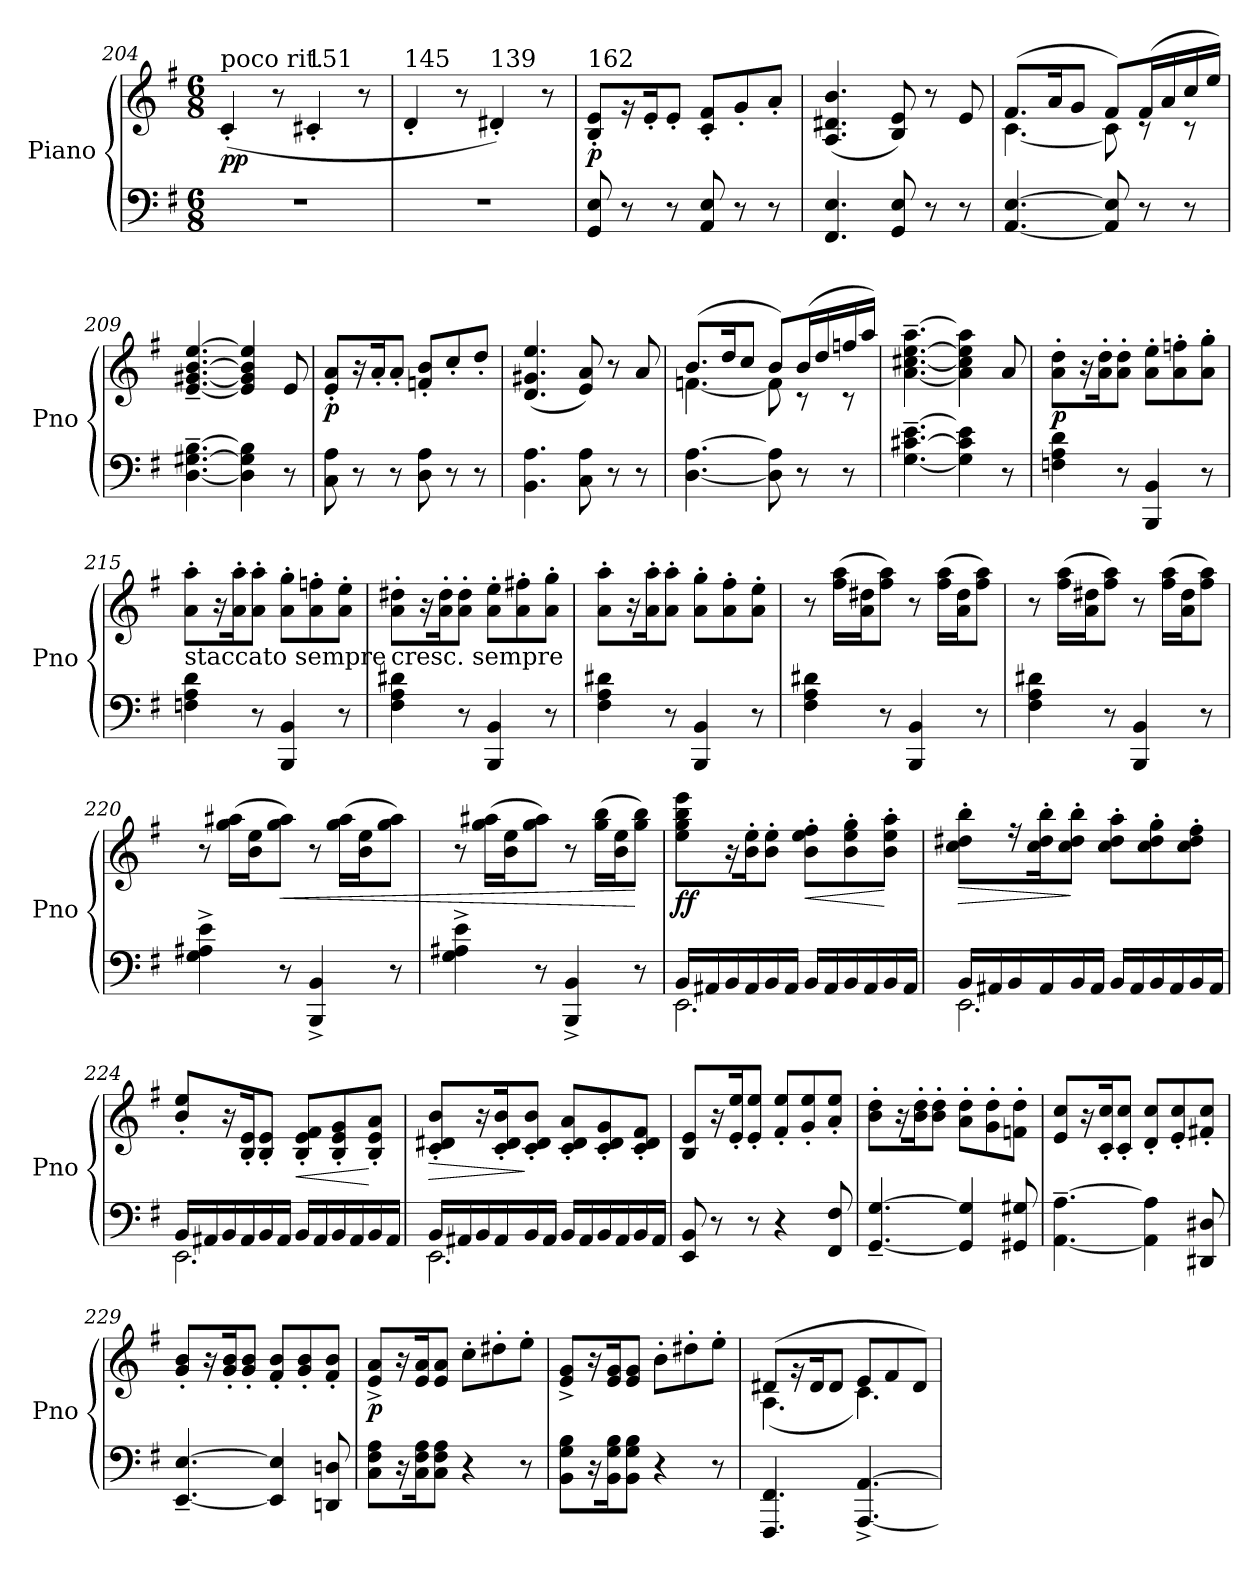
**kern	**kern	**dynam
*part1	*part1	*part1
*staff2	*staff1	*staff1/2
*I"Piano	*	*
*I'Pno	*	*
*clefF4	*clefG2	*
*k[f#]	*k[f#]	*
*G:	*G:	*
*M6/8	*M6/8	*
=204	=204	=204
!	!LO:TX:a:t=poco rit.	!
!	!	!LO:DY:b
2.r	(4c'/	pp
.	8r	.
!	!LO:TX:a:t=151	!
.	4c#X'/	.
.	8r	.
=205	=205	=205
!	!LO:TX:a:t=145	!
2.r	4d'/	.
.	8r	.
!	!LO:TX:a:t=139	!
.	4d#X'/)	.
.	8r	.
=206	=206	=206
!	!LO:TX:a:t=162	!
!	!	!LO:DY:a=2
8GG/ 8E/	8B/' 8e/'L	p
8r	16rg	.
.	16e'/K	.
8r	8e'/J	.
8AA/ 8E/	8c/' 8f#/'L	.
8r	8g'/	.
8r	8a'/J	.
!!LO:LB:g=z
=207	=207	=207
4.FF#/ 4.E/	(4.A/ 4.d#X/ 4.b/	.
8GG/ 8E/	8B/ 8e/)	.
8r	8r	.
8r	8e/	.
=208	=208	=208
*	*^	*
[4.AA/ [4.E/	(8.f#/L	[4.c\	.
.	16a/K	.	.
.	8g/J	.	.
8AA/] 8E/]	8f#/L)	8c\]	.
8r	(16f#/L	8rc	.
.	16a/	.	.
8r	16cc/	8rc	.
.	16ee/JJ)	.	.
*	*v	*v	*
=209	=209	=209
[4.D\~ [4.G#X\~ [4.B\~	[4.e/~ [4.g#X/~ [4.b/~ [4.ee/~	.
4D\] 4G#\] 4B\]	4e/] 4g#/] 4b/] 4ee/]	.
8r	8e/	.
=210	=210	=210
!	!	!LO:DY:b
8C\ 8A\	8e/' 8a/'L	p
8r	16r	.
.	16a'/K	.
8r	8a'/J	.
8D\ 8A\	8fn/' 8b/'L	.
8r	8cc'/	.
8r	8dd'/J	.
=211	=211	=211
4.BB\ 4.A\	(4.d/ 4.g#X/ 4.ee/	.
8C\ 8A\	8e/ 8a/)	.
8r	8r	.
8r	8a/	.
=212	=212	=212
*	*^	*
[4.D\ [4.A\	(8.b/L	[4.fn\	.
.	16dd/K	.	.
.	8cc/J	.	.
8D\] 8A\]	8b/L)	8f\]	.
8r	(16b/L	8rc	.
.	16dd/	.	.
8r	16ffn/	8rc	.
.	16aa/JJ)	.	.
*	*v	*v	*
!!LO:PB:g=z
=213	=213	=213
[4.G\~ [4.c#X\~ [4.e\~	[4.a\~ [4.cc#X\~ [4.ee\~ [4.aa\~	.
4G\] 4c#\] 4e\]	4a\] 4cc#\] 4ee\] 4aa\]	.
8r	8a/	.
=214	=214	=214
!	!	!LO:DY:b
4Fn\ 4A\ 4d\	8a\' 8dd\'L	p
.	16r	.
.	16a\' 16dd\'K	.
8r	8a\' 8dd\'J	.
4BBB/ 4BB/	8a\' 8ee\'L	.
.	8a\' 8ffn\'	.
8r	8a\' 8gg\'J	.
=215	=215	=215
!	!LO:TX:b:t=staccato sempre	!
4Fn\ 4A\ 4d\	8a\' 8aa\'L	.
.	16r	.
.	16a\' 16aa\'K	.
8r	8a\' 8aa\'J	.
4BBB/ 4BB/	8a\' 8gg\'L	.
.	8a\' 8ffn\'	.
8r	8a\' 8ee\'J	.
=216	=216	=216
!	!LO:TX:b:t=cresc. sempre	!
4F#\ 4A\ 4d#X\	8a\' 8dd#X\'L	.
.	16r	.
.	16a\' 16dd#\'K	.
8r	8a\' 8dd#\'J	.
4BBB/ 4BB/	8a\' 8ee\'L	.
.	8a\' 8ff#X\'	.
8r	8a\' 8gg\'J	.
=217	=217	=217
4F#\ 4A\ 4d#X\	8a\' 8aa\'L	.
.	16r	.
.	16a\' 16aa\'K	.
8r	8a\' 8aa\'J	.
4BBB/ 4BB/	8a\' 8gg\'L	.
.	8a\' 8ff#\'	.
8r	8a\' 8ee\'J	.
!!LO:PB:g=z
=218	=218	=218
4F#\ 4A\ 4d#X\	8r	.
.	(16ff#\ 16aa\LL	.
.	16a\ 16dd#X\J	.
8r	8ff#\ 8aa\J)	.
4BBB/ 4BB/	8r	.
.	(16ff#\ 16aa\LL	.
.	16a\ 16dd#\J	.
8r	8ff#\ 8aa\J)	.
!!LO:PB:g=z
=219	=219	=219
4F#\ 4A\ 4d#X\	8r	.
.	(16ff#\ 16aa\LL	.
.	16a\ 16dd#X\J	.
8r	8ff#\ 8aa\J)	.
4BBB/ 4BB/	8r	.
.	(16ff#\ 16aa\LL	.
.	16a\ 16dd#\J	.
8r	8ff#\ 8aa\J)	.
=220	=220	=220
4G\^ 4A#X\^ 4e\^	8r	.
.	(16gg\ 16aa#X\LL	.
.	16b\ 16ee\J	.
!	!	!LO:HP:b
8r	8gg\ 8aa#\J)	<
4BBB/^ 4BB/^	8r	.
.	(16gg\ 16aa#\LL	.
.	16b\ 16ee\J	.
8r	8gg\ 8aa#\J)	.
=221	=221	=221
4G\^ 4A#X\^ 4e\^	8r	.
.	(16gg\ 16aa#X\LL	.
.	16b\ 16ee\J	.
8r	8gg\ 8aa#\J)	.
4BBB/^ 4BB/^	8r	.
.	(16gg\ 16bb\LL	.
.	16b\ 16ee\J	.
8r	8gg\ 8bb\J)	[
=222	=222	=222
*^	*	*
!	!	!	!LO:DY:b
16BB/LL	2.EE\	8ee\ 8gg\ 8bb\ 8eee\L	ff
16AA#X/	.	.	.
16BB/	.	16r	.
16AA#/	.	16b\' 16ee\'K	.
16BB/	.	8b\' 8ee\'J	.
16AA#/JJ	.	.	.
!	!	!	!LO:HP:b
16BB/LL	.	8b\' 8ee\' 8ff#\'L	<
16AA#/	.	.	.
16BB/	.	8b\' 8ee\' 8gg\'	.
16AA#/	.	.	.
16BB/	.	8b\' 8ee\' 8aa\'J	[
16AA#/JJ	.	.	.
!!LO:LB:g=z
=223	=223	=223	=223
!	!	!	!LO:HP:b
16BB/LL	2.EE\	8cc\' 8dd#X\' 8bb\'L	>
16AA#X/	.	.	.
16BB/	.	16r	.
16AA#/	.	16cc\' 16dd#\' 16bb\'K	.
16BB/	.	8cc\' 8dd#\' 8bb\'J	]
16AA#/JJ	.	.	.
16BB/LL	.	8cc\' 8dd#\' 8aa\'L	.
16AA#/	.	.	.
16BB/	.	8cc\' 8dd#\' 8gg\'	.
16AA#/	.	.	.
16BB/	.	8cc\' 8dd#\' 8ff#\'J	.
16AA#/JJ	.	.	.
=224	=224	=224	=224
16BB/LL	2.EE\	8b/' 8ee/'L	.
16AA#X/	.	.	.
16BB/	.	16r	.
16AA#/	.	16B/' 16e/'K	.
16BB/	.	8B/' 8e/'J	.
16AA#/JJ	.	.	.
!	!	!	!LO:HP:b
16BB/LL	.	8B/' 8e/' 8f#/'L	<
16AA#/	.	.	.
16BB/	.	8B/' 8e/' 8g/'	.
16AA#/	.	.	.
16BB/	.	8B/' 8e/' 8a/'J	[
16AA#/JJ	.	.	.
=225	=225	=225	=225
!	!	!	!LO:HP:b
16BB/LL	2.EE\	8c/' 8d#X/' 8b/'L	>
16AA#X/	.	.	.
16BB/	.	16r	.
16AA#/	.	16c/' 16d#/' 16b/'K	.
16BB/	.	8c/' 8d#/' 8b/'J	]
16AA#/JJ	.	.	.
16BB/LL	.	8c/' 8d#/' 8a/'L	.
16AA#/	.	.	.
16BB/	.	8c/' 8d#/' 8g/'	.
16AA#/	.	.	.
16BB/	.	8c/' 8d#/' 8f#/'J	.
16AA#/JJ	.	.	.
*v	*v	*	*
!!LO:PB:g=z
=226	=226	=226
8EE/ 8BB/	8B/ 8e/L	.
8r	16r	.
.	16e/' 16ee/'K	.
8r	8e/' 8ee/'J	.
4r	8f#/' 8ee/'L	.
.	8g/' 8ee/'	.
8FF#/ 8F#/	8a/' 8ee/'J	.
!!LO:PB:g=z
=227	=227	=227
[4.GG/~ [4.G/~	8b\' 8dd\'L	.
.	16r	.
.	16b\' 16dd\'K	.
.	8b\' 8dd\'J	.
4GG/] 4G/]	8a\' 8dd\'L	.
.	8g\' 8dd\'	.
8GG#X/ 8G#X/	8fn\' 8dd\'J	.
=228	=228	=228
[4.AA\~ [4.A\~	8e/ 8cc/L	.
.	16r	.
.	16c/' 16cc/'K	.
.	8c/' 8cc/'J	.
4AA\] 4A\]	8d/' 8cc/'L	.
.	8e/' 8cc/'	.
8DD#X/ 8D#X/	8f#X/' 8cc/'J	.
=229	=229	=229
[4.EE/~ [4.E/~	8g/' 8b/'L	.
.	16r	.
.	16g/' 16b/'K	.
.	8g/' 8b/'J	.
4EE/] 4E/]	8f#/' 8b/'L	.
.	8g/' 8b/'	.
8DDn/ 8Dn/	8f#/' 8b/'J	.
=230	=230	=230
!	!	!LO:DY:b
8C\ 8F#\ 8A\L	8e/^ 8a/^L	p
16r	16r	.
16C\ 16F#\ 16A\K	16e/ 16a/K	.
8C\ 8F#\ 8A\J	8e/ 8a/J	.
4r	8cc'\L	.
.	8dd#X'\	.
8r	8ee'\J	.
=231	=231	=231
8BB\ 8G\ 8B\L	8e/^ 8g/^L	.
16r	16r	.
16BB\ 16G\ 16B\K	16e/ 16g/K	.
8BB\ 8G\ 8B\J	8e/ 8g/J	.
4r	8b'\L	.
.	8dd#X'\	.
8r	8ee'\J	.
!!LO:PB:g=z
=232	=232	=232
*	*^	*
4.FFF#/ 4.FF#/	(8d#X/L	(4.A\	.
.	16rg	.	.
.	16d#/K	.	.
.	8d#/J	.	.
[4.AAA/^ [4.AA/^	8e/L	4.c\)	.
.	8f#/	.	.
.	8d#/J)	.	.
*	*v	*v	*
=	=	=
*-	*-	*-
